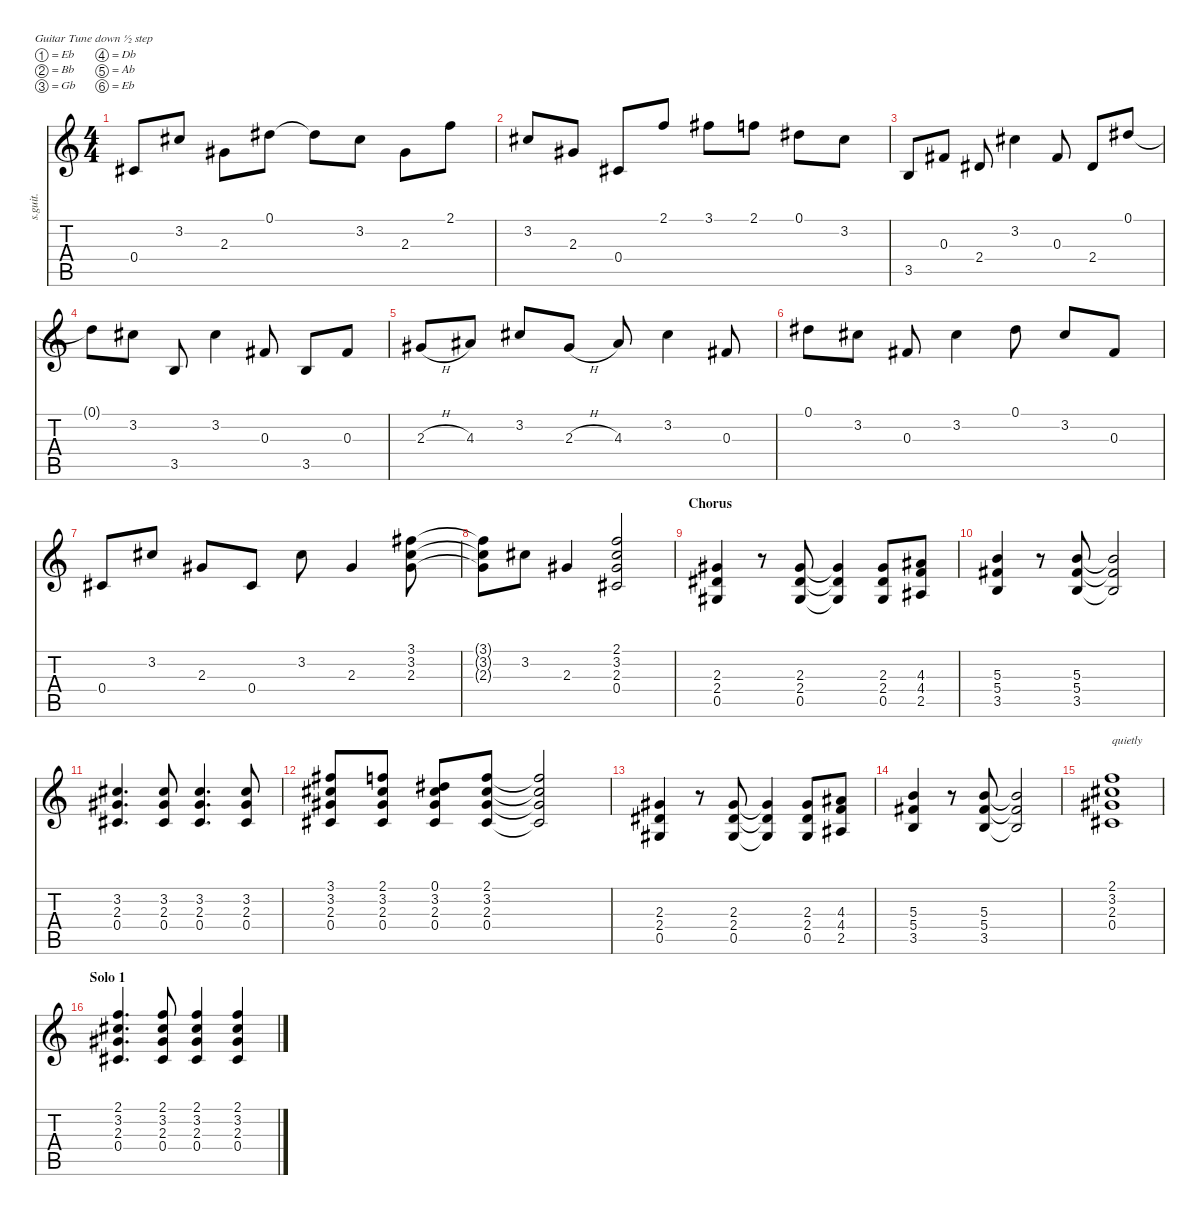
\defaultSystemsLayout 4
\hideDynamics
\bracketExtendMode nobrackets
\track ("Slash - Clean" "s.guit.") {instrument electricguitarclean}
\staff {score tabs}
\tuning (Eb4 Bb3 Gb3 Db3 Ab2 Eb2)
\ts (4 4)
\tempo (125 hide)
\clef g2
\ks c
0.4{acc #}.8{lyrics (0 "") lyrics (1 "") lyrics (2 "") lyrics (3 "") lyrics (4 "") dy f} 3.2{acc #}.8{lyrics (0 "") lyrics (1 "") lyrics (2 "") lyrics (3 "") lyrics (4 "")} 2.3{acc #}.8{lyrics (0 "") lyrics (1 "") lyrics (2 "") lyrics (3 "") lyrics (4 "")} 0.1{acc #}.8{lyrics (0 "") lyrics (1 "") lyrics (2 "") lyrics (3 "") lyrics (4 "")} 0.1{t acc #}.8{lyrics (0 "") lyrics (1 "") lyrics (2 "") lyrics (3 "") lyrics (4 "")} 3.2{acc #}.8{lyrics (0 "") lyrics (1 "") lyrics (2 "") lyrics (3 "") lyrics (4 "")} 2.3{acc #}.8{lyrics (0 "") lyrics (1 "") lyrics (2 "") lyrics (3 "") lyrics (4 "")} 2.1.8{lyrics (0 "") lyrics (1 "") lyrics (2 "") lyrics (3 "") lyrics (4 "")} |
3.2{acc #}.8{lyrics (0 "") lyrics (1 "") lyrics (2 "") lyrics (3 "") lyrics (4 "")} 2.3{acc #}.8{lyrics (0 "") lyrics (1 "") lyrics (2 "") lyrics (3 "") lyrics (4 "")} 0.4{acc #}.8{lyrics (0 "") lyrics (1 "") lyrics (2 "") lyrics (3 "") lyrics (4 "")} 2.1.8{lyrics (0 "") lyrics (1 "") lyrics (2 "") lyrics (3 "") lyrics (4 "")} 3.1{acc #}.8{lyrics (0 "") lyrics (1 "") lyrics (2 "") lyrics (3 "") lyrics (4 "")} 2.1.8{lyrics (0 "") lyrics (1 "") lyrics (2 "") lyrics (3 "") lyrics (4 "")} 0.1{acc #}.8{lyrics (0 "") lyrics (1 "") lyrics (2 "") lyrics (3 "") lyrics (4 "")} 3.2{acc #}.8{lyrics (0 "") lyrics (1 "") lyrics (2 "") lyrics (3 "") lyrics (4 "")} |
3.5.8{lyrics (0 "") lyrics (1 "") lyrics (2 "") lyrics (3 "") lyrics (4 "")} 0.3{acc #}.8{lyrics (0 "") lyrics (1 "") lyrics (2 "") lyrics (3 "") lyrics (4 "")} 2.4{acc #}.8{lyrics (0 "") lyrics (1 "") lyrics (2 "") lyrics (3 "") lyrics (4 "")} 3.2{acc #}.4{lyrics (0 "") lyrics (1 "") lyrics (2 "") lyrics (3 "") lyrics (4 "")} 0.3{acc #}.8{lyrics (0 "") lyrics (1 "") lyrics (2 "") lyrics (3 "") lyrics (4 "")} 2.4{acc #}.8{lyrics (0 "") lyrics (1 "") lyrics (2 "") lyrics (3 "") lyrics (4 "")} 0.1{acc #}.8{lyrics (0 "") lyrics (1 "") lyrics (2 "") lyrics (3 "") lyrics (4 "")} |
0.1{t acc #}.8{lyrics (0 "") lyrics (1 "") lyrics (2 "") lyrics (3 "") lyrics (4 "")} 3.2{acc #}.8{lyrics (0 "") lyrics (1 "") lyrics (2 "") lyrics (3 "") lyrics (4 "")} 3.5.8{lyrics (0 "") lyrics (1 "") lyrics (2 "") lyrics (3 "") lyrics (4 "")} 3.2{acc #}.4{lyrics (0 "") lyrics (1 "") lyrics (2 "") lyrics (3 "") lyrics (4 "")} 0.3{acc #}.8{lyrics (0 "") lyrics (1 "") lyrics (2 "") lyrics (3 "") lyrics (4 "")} 3.5.8{lyrics (0 "") lyrics (1 "") lyrics (2 "") lyrics (3 "") lyrics (4 "")} 0.3{acc #}.8{lyrics (0 "") lyrics (1 "") lyrics (2 "") lyrics (3 "") lyrics (4 "")} |
2.3{h acc #}.8{lyrics (0 "") lyrics (1 "") lyrics (2 "") lyrics (3 "") lyrics (4 "")} 4.3{acc #}.8{lyrics (0 "") lyrics (1 "") lyrics (2 "") lyrics (3 "") lyrics (4 "")} 3.2{acc #}.8{lyrics (0 "") lyrics (1 "") lyrics (2 "") lyrics (3 "") lyrics (4 "")} 2.3{h acc #}.8{lyrics (0 "") lyrics (1 "") lyrics (2 "") lyrics (3 "") lyrics (4 "")} 4.3{acc #}.8{lyrics (0 "") lyrics (1 "") lyrics (2 "") lyrics (3 "") lyrics (4 "")} 3.2{acc #}.4{lyrics (0 "") lyrics (1 "") lyrics (2 "") lyrics (3 "") lyrics (4 "")} 0.3{acc #}.8{lyrics (0 "") lyrics (1 "") lyrics (2 "") lyrics (3 "") lyrics (4 "")} |
0.1{acc #}.8{lyrics (0 "") lyrics (1 "") lyrics (2 "") lyrics (3 "") lyrics (4 "")} 3.2{acc #}.8{lyrics (0 "") lyrics (1 "") lyrics (2 "") lyrics (3 "") lyrics (4 "")} 0.3{acc #}.8{lyrics (0 "") lyrics (1 "") lyrics (2 "") lyrics (3 "") lyrics (4 "")} 3.2{acc #}.4{lyrics (0 "") lyrics (1 "") lyrics (2 "") lyrics (3 "") lyrics (4 "")} 0.1{acc #}.8{lyrics (0 "") lyrics (1 "") lyrics (2 "") lyrics (3 "") lyrics (4 "")} 3.2{acc #}.8{lyrics (0 "") lyrics (1 "") lyrics (2 "") lyrics (3 "") lyrics (4 "")} 0.3{acc #}.8{lyrics (0 "") lyrics (1 "") lyrics (2 "") lyrics (3 "") lyrics (4 "")} |
0.4{acc #}.8{lyrics (0 "") lyrics (1 "") lyrics (2 "") lyrics (3 "") lyrics (4 "")} 3.2{acc #}.8{lyrics (0 "") lyrics (1 "") lyrics (2 "") lyrics (3 "") lyrics (4 "")} 2.3{acc #}.8{lyrics (0 "") lyrics (1 "") lyrics (2 "") lyrics (3 "") lyrics (4 "")} 0.4{acc #}.8{lyrics (0 "") lyrics (1 "") lyrics (2 "") lyrics (3 "") lyrics (4 "")} 3.2{acc #}.8{lyrics (0 "") lyrics (1 "") lyrics (2 "") lyrics (3 "") lyrics (4 "")} 2.3{acc #}.4{lyrics (0 "") lyrics (1 "") lyrics (2 "") lyrics (3 "") lyrics (4 "")} (3.1{acc #} 3.2{acc #} 2.3{acc #}).8{lyrics (0 "") lyrics (1 "") lyrics (2 "") lyrics (3 "") lyrics (4 "")} |
(3.1{t acc #} 3.2{t acc #} 2.3{t acc #}).8{lyrics (0 "") lyrics (1 "") lyrics (2 "") lyrics (3 "") lyrics (4 "")} 3.2{acc #}.8{lyrics (0 "") lyrics (1 "") lyrics (2 "") lyrics (3 "") lyrics (4 "")} 2.3{acc #}.4{lyrics (0 "") lyrics (1 "") lyrics (2 "") lyrics (3 "") lyrics (4 "")} (2.1 3.2{acc #} 2.3{acc #} 0.4{acc #}).2{lyrics (0 "") lyrics (1 "") lyrics (2 "") lyrics (3 "") lyrics (4 "")} |
\section ("" "Chorus")
(2.3{acc #} 2.4{acc #} 0.5{acc #}).4{lyrics (0 "") lyrics (1 "") lyrics (2 "") lyrics (3 "") lyrics (4 "")} r.8 (2.3{acc #} 2.4{acc #} 0.5{acc #}).8{lyrics (0 "") lyrics (1 "") lyrics (2 "") lyrics (3 "") lyrics (4 "")} (2.3{t acc #} 2.4{t acc #} 0.5{t acc #}).4{lyrics (0 "") lyrics (1 "") lyrics (2 "") lyrics (3 "") lyrics (4 "")} (2.3{acc #} 2.4{acc #} 0.5{acc #}).8{lyrics (0 "") lyrics (1 "") lyrics (2 "") lyrics (3 "") lyrics (4 "")} (4.3{acc #} 4.4 2.5{acc #}).8{lyrics (0 "") lyrics (1 "") lyrics (2 "") lyrics (3 "") lyrics (4 "")} |
(5.3 5.4{acc #} 3.5).4{lyrics (0 "") lyrics (1 "") lyrics (2 "") lyrics (3 "") lyrics (4 "")} r.8 (5.3 5.4{acc #} 3.5).8{lyrics (0 "") lyrics (1 "") lyrics (2 "") lyrics (3 "") lyrics (4 "")} (5.3{t} 5.4{t acc #} 3.5{t}).2{lyrics (0 "") lyrics (1 "") lyrics (2 "") lyrics (3 "") lyrics (4 "")} |
(3.2{acc #} 2.3{acc #} 0.4{acc #}).4{d lyrics (0 "") lyrics (1 "") lyrics (2 "") lyrics (3 "") lyrics (4 "")} (3.2{acc #} 2.3{acc #} 0.4{acc #}).8{lyrics (0 "") lyrics (1 "") lyrics (2 "") lyrics (3 "") lyrics (4 "")} (3.2{acc #} 2.3{acc #} 0.4{acc #}).4{d lyrics (0 "") lyrics (1 "") lyrics (2 "") lyrics (3 "") lyrics (4 "")} (3.2{acc #} 2.3{acc #} 0.4{acc #}).8{lyrics (0 "") lyrics (1 "") lyrics (2 "") lyrics (3 "") lyrics (4 "")} |
(3.1{acc #} 3.2{acc #} 2.3{acc #} 0.4{acc #}).8{lyrics (0 "") lyrics (1 "") lyrics (2 "") lyrics (3 "") lyrics (4 "")} (2.1 3.2{acc #} 2.3{acc #} 0.4{acc #}).8{lyrics (0 "") lyrics (1 "") lyrics (2 "") lyrics (3 "") lyrics (4 "")} (0.1{acc #} 3.2{acc #} 2.3{acc #} 0.4{acc #}).8{lyrics (0 "") lyrics (1 "") lyrics (2 "") lyrics (3 "") lyrics (4 "")} (2.1 3.2{acc #} 2.3{acc #} 0.4{acc #}).8{lyrics (0 "") lyrics (1 "") lyrics (2 "") lyrics (3 "") lyrics (4 "")} (2.1{t} 3.2{t acc #} 2.3{t acc #} 0.4{t acc #}).2{lyrics (0 "") lyrics (1 "") lyrics (2 "") lyrics (3 "") lyrics (4 "")} |
(2.3{acc #} 2.4{acc #} 0.5{acc #}).4{lyrics (0 "") lyrics (1 "") lyrics (2 "") lyrics (3 "") lyrics (4 "")} r.8 (2.3{acc #} 2.4{acc #} 0.5{acc #}).8{lyrics (0 "") lyrics (1 "") lyrics (2 "") lyrics (3 "") lyrics (4 "")} (2.3{t acc #} 2.4{t acc #} 0.5{t acc #}).4{lyrics (0 "") lyrics (1 "") lyrics (2 "") lyrics (3 "") lyrics (4 "")} (2.3{acc #} 2.4{acc #} 0.5{acc #}).8{lyrics (0 "") lyrics (1 "") lyrics (2 "") lyrics (3 "") lyrics (4 "")} (4.3{acc #} 4.4 2.5{acc #}).8{lyrics (0 "") lyrics (1 "") lyrics (2 "") lyrics (3 "") lyrics (4 "")} |
(5.3 5.4{acc #} 3.5).4{lyrics (0 "") lyrics (1 "") lyrics (2 "") lyrics (3 "") lyrics (4 "")} r.8 (5.3 5.4{acc #} 3.5).8{lyrics (0 "") lyrics (1 "") lyrics (2 "") lyrics (3 "") lyrics (4 "")} (5.3{t} 5.4{t acc #} 3.5{t}).2{lyrics (0 "") lyrics (1 "") lyrics (2 "") lyrics (3 "") lyrics (4 "")} |
(2.1 3.2{acc #} 2.3{acc #} 0.4{acc #}).1{txt "quietly" lyrics (0 "") lyrics (1 "") lyrics (2 "") lyrics (3 "") lyrics (4 "") dy mp} |
\section ("" "Solo 1")
(2.1 3.2{acc #} 2.3{acc #} 0.4{acc #}).4{d lyrics (0 "") lyrics (1 "") lyrics (2 "") lyrics (3 "") lyrics (4 "")} (2.1 3.2{acc #} 2.3{acc #} 0.4{acc #}).8{lyrics (0 "") lyrics (1 "") lyrics (2 "") lyrics (3 "") lyrics (4 "")} (2.1 3.2{acc #} 2.3{acc #} 0.4{acc #}).4{lyrics (0 "") lyrics (1 "") lyrics (2 "") lyrics (3 "") lyrics (4 "")} (2.1 3.2{acc #} 2.3{acc #} 0.4{acc #}).4{lyrics (0 "") lyrics (1 "") lyrics (2 "") lyrics (3 "") lyrics (4 "")}
